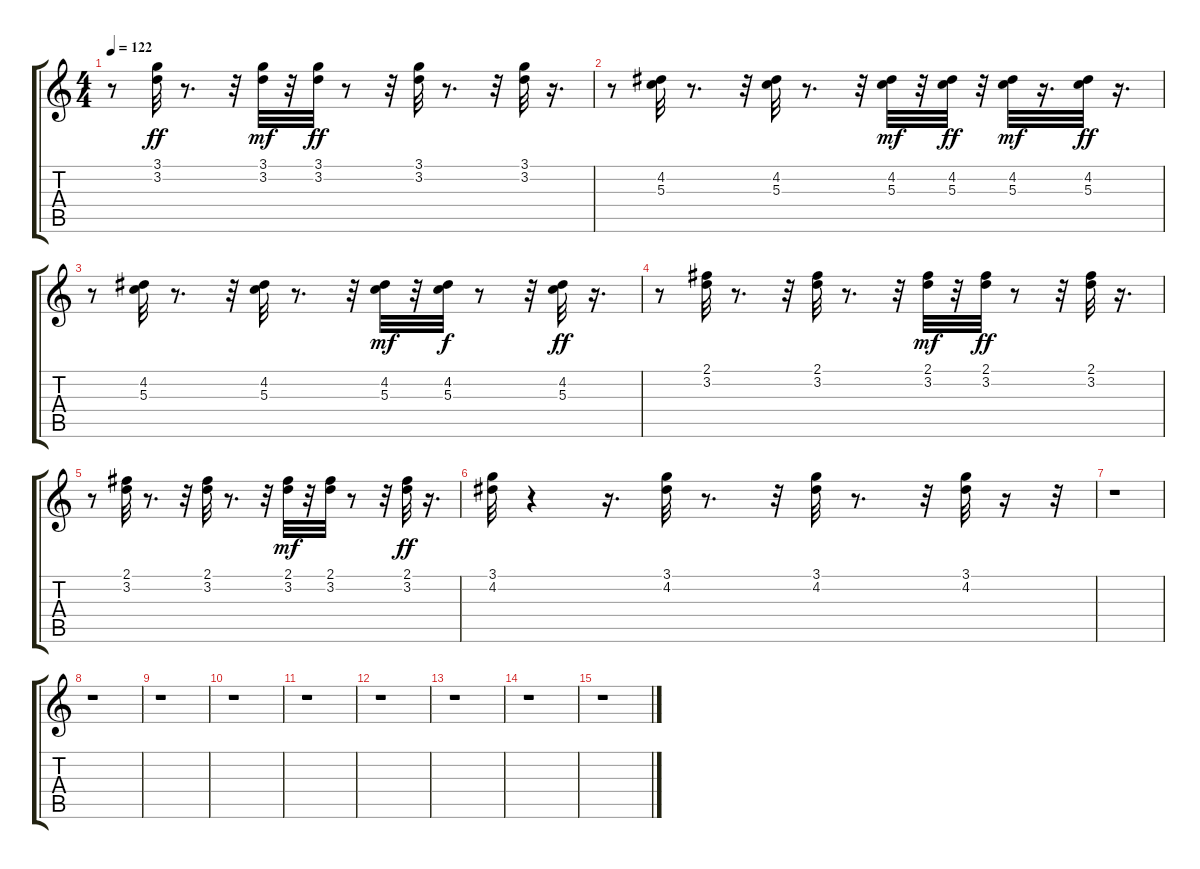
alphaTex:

\track "" {instrument electricguitarclean}
\staff {score tabs}
\tuning (E4 B3 G3 D3 A2 E2) {hide}
\ts (4 4)
\tempo 122
\clef g2
\ks c
r.8{dy ff} (3.1 3.2).32 r.8{d} r.32 (3.1 3.2).32{dy mf} r.32 (3.1 3.2).32{dy ff} r.8 r.32 (3.1 3.2).32 r.8{d} r.32 (3.1 3.2).32 r.16{d} |
r.8 (4.2 5.3).32 r.8{d} r.32 (4.2 5.3).32 r.8{d} r.32 (4.2 5.3).32{dy mf} r.32 (4.2 5.3).32{dy ff} r.32 (4.2 5.3).32{dy mf} r.16{d} (4.2 5.3).32{dy ff} r.16{d} |
r.8 (4.2 5.3).32 r.8{d} r.32 (4.2 5.3).32 r.8{d} r.32 (4.2 5.3).32{dy mf} r.32 (4.2 5.3).32{dy f} r.8 r.32 (4.2 5.3).32{dy ff} r.16{d} |
r.8 (2.1 3.2).32 r.8{d} r.32 (2.1 3.2).32 r.8{d} r.32 (2.1 3.2).32{dy mf} r.32 (2.1 3.2).32{dy ff} r.8 r.32 (2.1 3.2).32 r.16{d} |
r.8 (2.1 3.2).32 r.8{d} r.32 (2.1 3.2).32 r.8{d} r.32 (2.1 3.2).32{dy mf} r.32 (2.1 3.2).32 r.8 r.32 (2.1 3.2).32{dy ff} r.16{d} |
(3.1 4.2).32 r.4 r.16{d} (3.1 4.2).32 r.8{d} r.32 (3.1 4.2).32 r.8{d} r.32 (3.1 4.2).32 r.16 r.32 |
r.1 |
r.1 |
r.1 |
r.1 |
r.1 |
r.1 |
r.1 |
r.1 |
r.1
